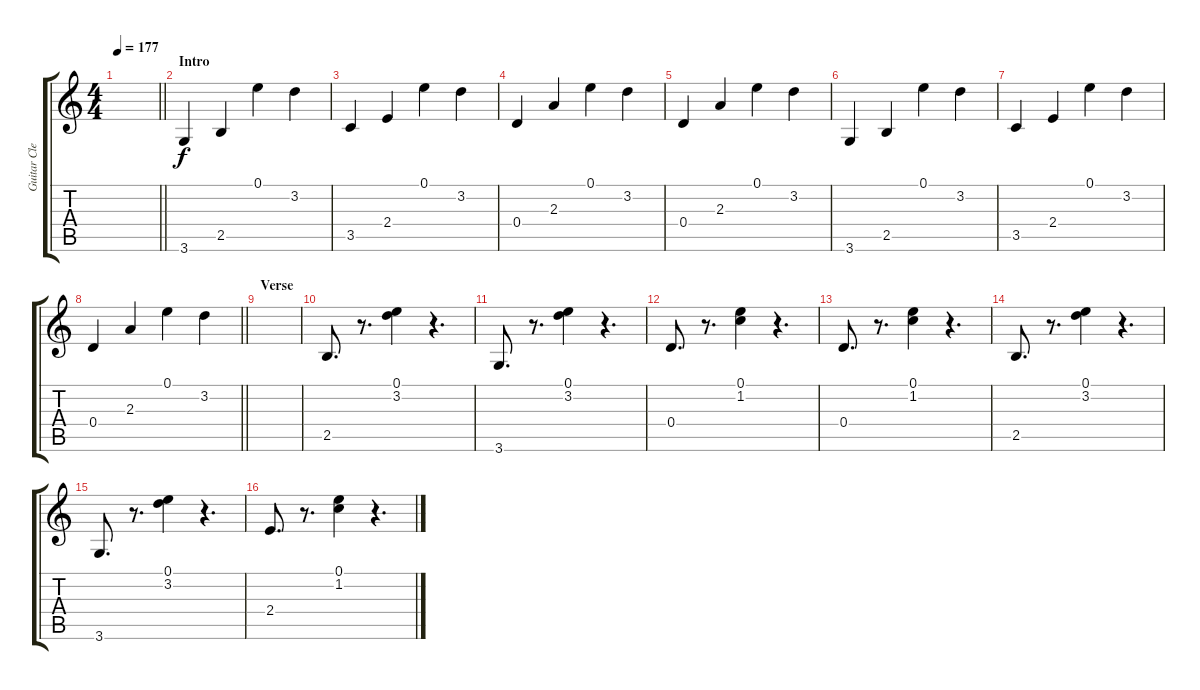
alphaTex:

\track ("Guitar Clean" "Guitar Cle") {instrument electricguitarclean}
\staff {score tabs}
\tuning (E4 B3 G3 D3 A2 E2) {hide}
\ts (4 4)
\tempo 177
\clef g2
\barLineRight lightlight
\ks c
|
\section ("" "Intro")
3.6.4 2.5.4 0.1.4 3.2.4 |
3.5.4 2.4.4 0.1.4 3.2.4 |
0.4.4 2.3.4 0.1.4 3.2.4 |
0.4.4 2.3.4 0.1.4 3.2.4 |
3.6.4 2.5.4 0.1.4 3.2.4 |
3.5.4 2.4.4 0.1.4 3.2.4 |
\barLineRight lightlight
0.4.4 2.3.4 0.1.4 3.2.4 |
\section ("" "Verse")
|
2.5.8{d volume 8 instrument acousticguitarsteel} r.8{d} (0.1 3.2).4 r.4{d} |
3.6.8{d} r.8{d} (0.1 3.2).4 r.4{d} |
0.4.8{d} r.8{d} (0.1 1.2).4 r.4{d} |
0.4.8{d} r.8{d} (0.1 1.2).4 r.4{d} |
2.5.8{d} r.8{d} (0.1 3.2).4 r.4{d} |
3.6.8{d} r.8{d} (0.1 3.2).4 r.4{d} |
2.4.8{d} r.8{d} (0.1 1.2).4 r.4{d}
